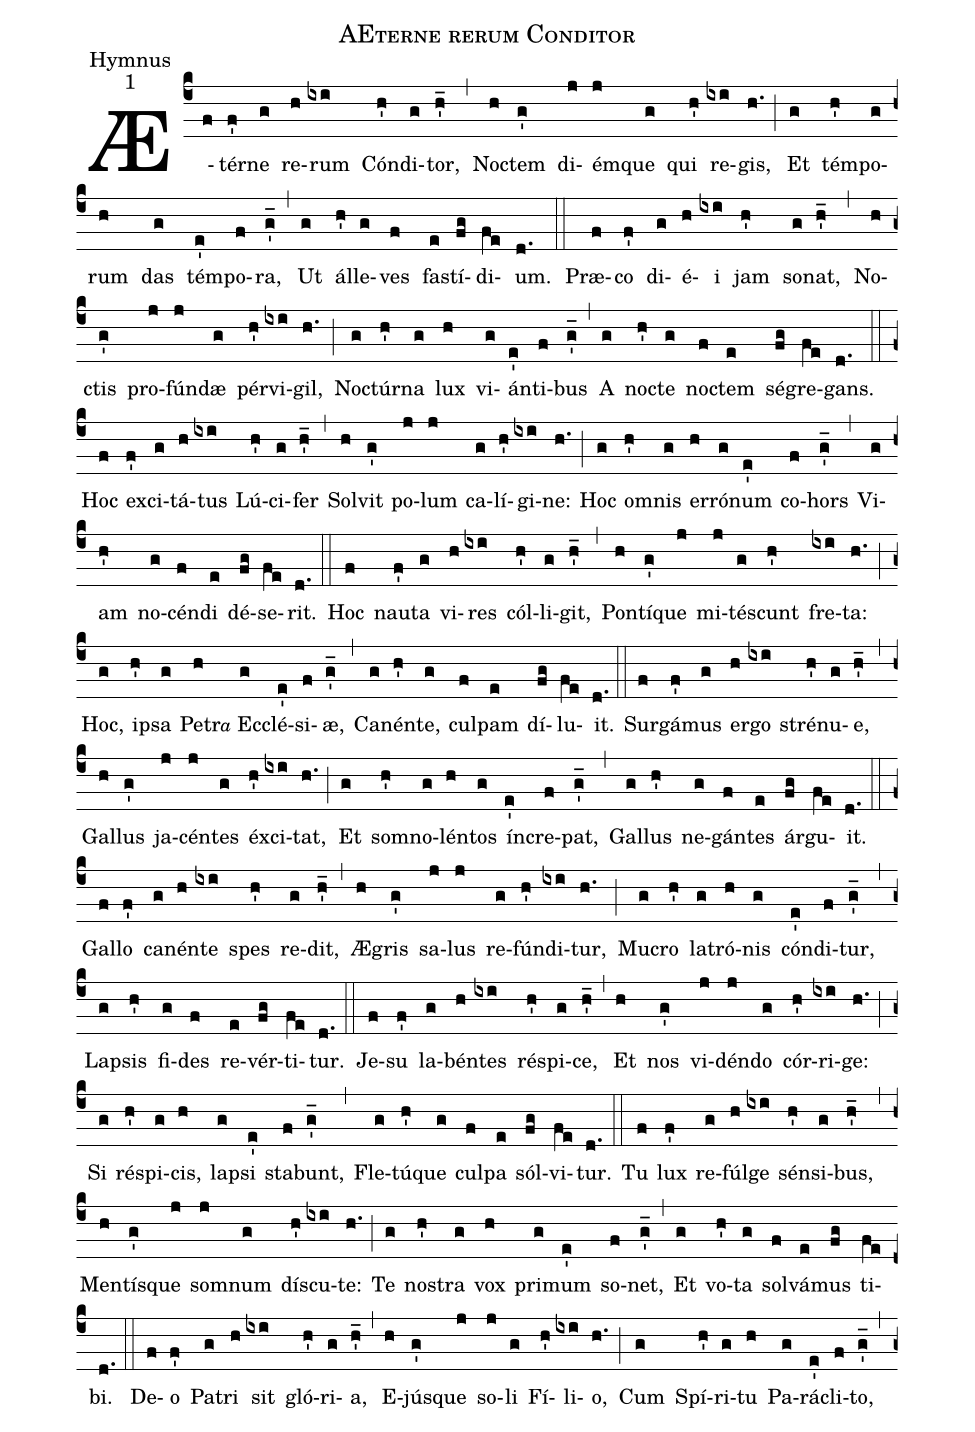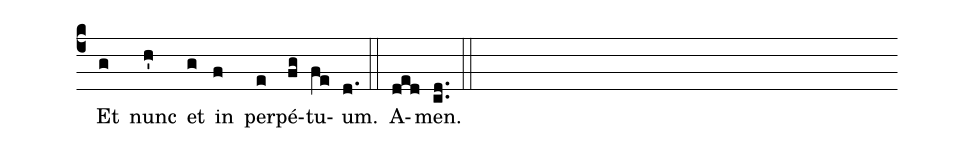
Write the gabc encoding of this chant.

name:AEterne rerum Conditor;
office-part:Hymnus;
mode:1;
%%
(c4)
Æ(f)tér(f')ne(g) re(h)rum(ixi) Cón(h')di(g)tor,(h'_) (,)
No(h)ctem(g') di(j)ém(j)que(g) qui(h') re(ixi)gis,(h.) (;)
Et(g) tém(h')po(g)rum(h) das(g) tém(e')po(f)ra,(g'_) (,)
Ut(g) ál(h')le(g)ves(f) fa(e)stí(fg)di(fe)um.(d.) (::)

Præ(f)co(f') di(g)é(h)i(ixi) jam(h') so(g)nat,(h'_) (,)
No(h)ctis(g') pro(j)fún(j)dæ(g) pér(h')vi(ixi)gil,(h.) (;)
No(g)ctúr(h')na(g) lux(h) vi(g)án(e')ti(f)bus(g'_) (,)
A(g) no(h')cte(g) no(f)ctem(e) sé(fg)gre(fe)gans.(d.) (::)

Hoc(f) ex(f')ci(g)tá(h)tus(ixi) Lú(h')ci(g)fer(h'_) (,)
Sol(h)vit(g') po(j)lum(j) ca(g)lí(h')gi(ixi)ne:(h.) (;)
Hoc(g) om(h')nis(g) er(h)ró(g)num(e') co(f)hors(g'_) (,)
Vi(g)am(h') no(g)cén(f)di(e) dé(fg)se(fe)rit.(d.) (::)

Hoc(f) nau(f')ta(g) vi(h)res(ixi) cól(h')li(g)git,(h'_) (,)
Pon(h)tí(g')que(j) mi(j)té(g)scunt(h') fre(ixi)ta:(h.) (;)
Hoc,(g) i(h')psa(g) Pe(h)tr<e>a</e> {E}c(g)clé(e')si(f)æ,(g'_) (,)
Ca(g)nén(h')te,(g) cul(f)pam(e) dí(fg)lu(fe)it.(d.) (::)

Sur(f)gá(f')mus(g) er(h)go(ixi) stré(h')nu(g)e,(h'_) (,)
Gal(h)lus(g') ja(j)cén(j)tes(g) éx(h')ci(ixi)tat,(h.) (;)
Et(g) som(h')no(g)lén(h)tos(g) ín(e')cre(f)pat,(g'_) (,)
Gal(g)lus(h') ne(g)gán(f)tes(e) ár(fg)gu(fe)it.(d.) (::)

Gal(f)lo(f') ca(g)nén(h)te(ixi) spes(h') re(g)dit,(h'_) (,)
Æ(h)gris(g') sa(j)lus(j) re(g)fún(h')di(ixi)tur,(h.) (;)
Mu(g)cro(h') la(g)tró(h)nis(g) cón(e')di(f)tur,(g'_) (,)
La(g)psis(h') fi(g)des(f) re(e)vér(fg)ti(fe)tur.(d.) (::)

Je(f)su(f') la(g)bén(h)tes(ixi) ré(h')spi(g)ce,(h'_) (,)
Et(h) nos(g') vi(j)dén(j)do(g) cór(h')ri(ixi)ge:(h.) (;)
Si(g) ré(h')spi(g)cis,(h) la(g)psi(e') sta(f)bunt,(g'_) (,)
Fle(g)tú(h')que(g) cul(f)pa(e) sól(fg)vi(fe)tur.(d.) (::)

Tu(f) lux(f') re(g)fúl(h)ge(ixi) sén(h')si(g)bus,(h'_) (,)
Men(h)tís(g')que(j) som(j)num(g) dí(h')scu(ixi)te:(h.) (;)
Te(g) no(h')stra(g) vox(h) pri(g)mum(e') so(f)net,(g'_) (,)
Et(g) vo(h')ta(g) sol(f)vá(e)mus(fg) ti(fe)bi.(d.) (::)

De(f)o(f') Pa(g)tri(h) sit(ixi) gló(h')ri(g)a,(h'_) (,)
E(h)jús(g')que(j) so(j)li(g) Fí(h')li(ixi)o,(h.) (;)
Cum(g) Spí(h')ri(g)tu(h) Pa(g)rá(e')cli(f)to,(g'_) (,)
Et(g) nunc(h') et(g) in(f) per(e)pé(fg)tu(fe)um.(d.) (::)

A(ded)men.(cd..) (::)
